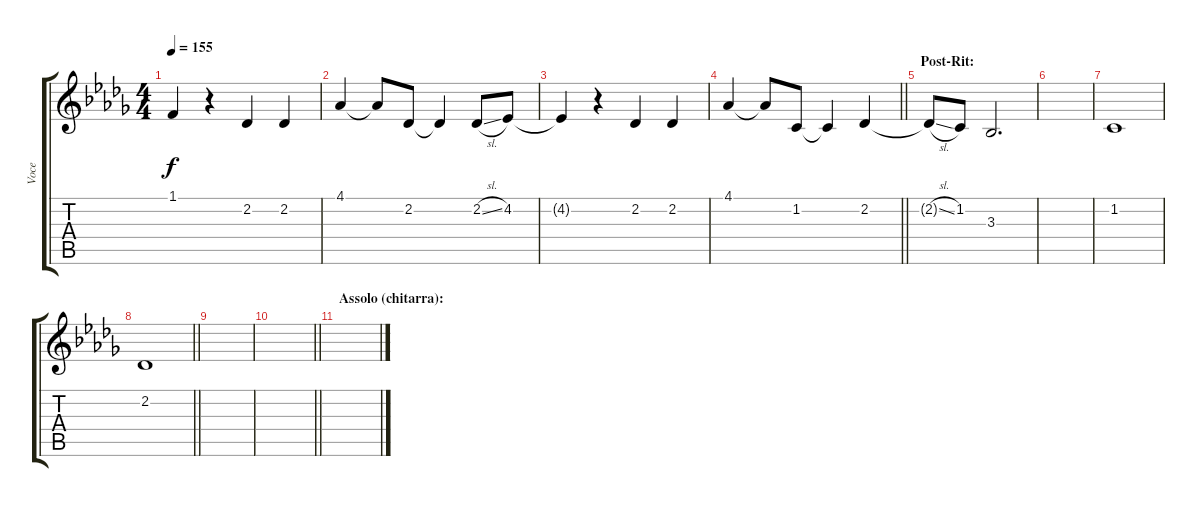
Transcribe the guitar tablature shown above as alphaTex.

\track ("Voce" "Voce") {instrument clarinet}
\staff {score tabs}
\tuning (E4 B3 G3 D3 A2 E2) {hide}
\ts (4 4)
\tempo 155
\clef g2
\ks bbminor
1.1{t}.4{dy f} r.4 2.2.4 2.2.4 |
4.1.4 4.1{t}.8 2.2.8 2.2{t}.4 2.2{sl}.8 4.2.8 |
4.2{t}.4 r.4 2.2.4 2.2.4 |
\barLineRight lightlight
4.1.4 4.1{t}.8 1.2.8 1.2{t}.4 2.2.4 |
\section ("" "Post-Rit:")
2.2{sl t}.8 1.2.8 3.3.2{d} |
|
1.2.1 |
\barLineRight lightlight
2.2.1 |
|
\barLineRight lightlight
|
\section ("" "Assolo (chitarra):")
